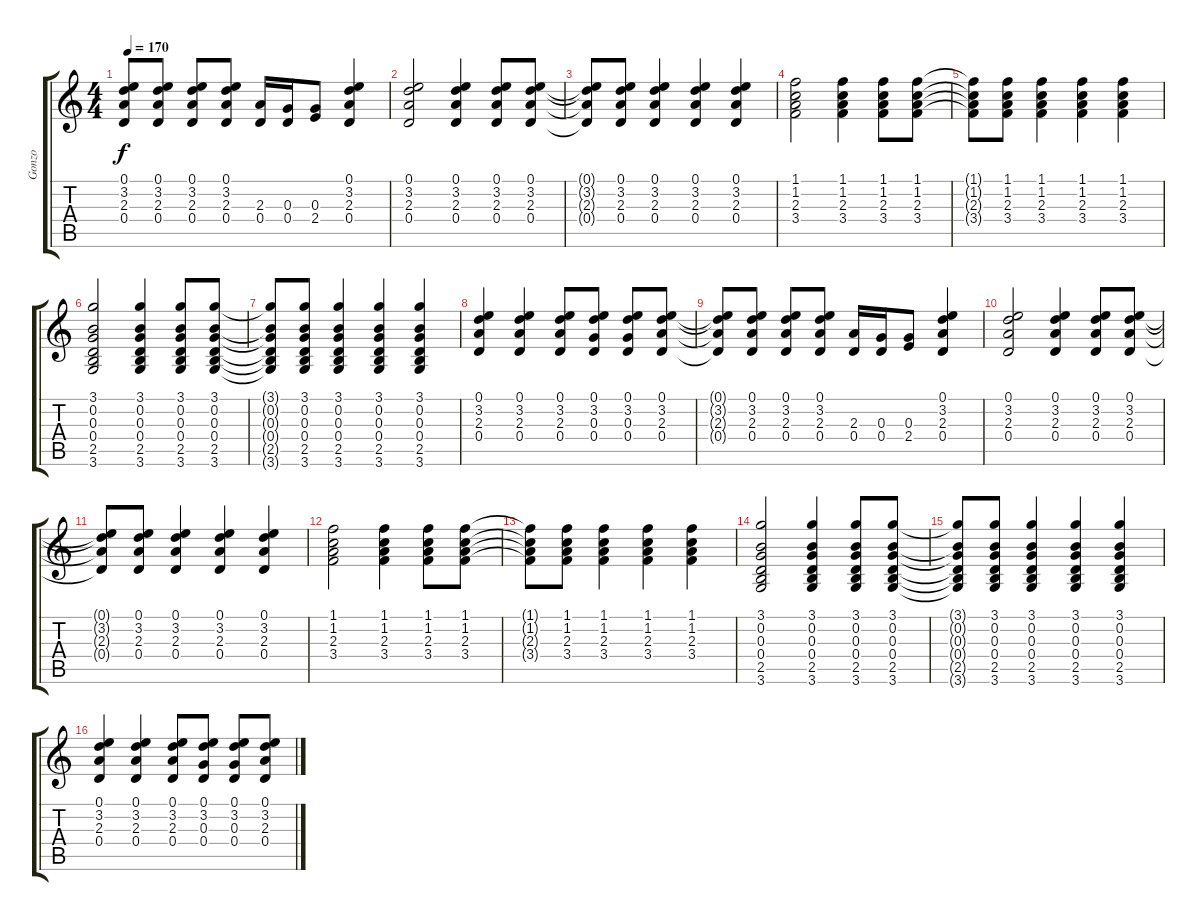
\track ("Gonzo" "Gonzo") {instrument acousticguitarsteel}
\staff {score tabs}
\tuning (E4 B3 G3 D3 A2 E2) {hide}
\ts (4 4)
\tempo 170
\clef g2
\ks c
(0.1{t} 3.2{t} 2.3{t} 0.4{t}).8{dy f} (0.1 3.2 2.3 0.4).8 (0.1 3.2 2.3 0.4).8 (0.1 3.2 2.3 0.4).8 (2.3 0.4).16 (0.3 0.4).16 (0.3 2.4).8 (0.1 3.2 2.3 0.4).4 |
(0.1 3.2 2.3 0.4).2 (0.1 3.2 2.3 0.4).4 (0.1 3.2 2.3 0.4).8 (0.1 3.2 2.3 0.4).8 |
(0.1{t} 3.2{t} 2.3{t} 0.4{t}).8 (0.1 3.2 2.3 0.4).8 (0.1 3.2 2.3 0.4).4 (0.1 3.2 2.3 0.4).4 (0.1 3.2 2.3 0.4).4 |
(1.1 1.2 2.3 3.4).2 (1.1 1.2 2.3 3.4).4 (1.1 1.2 2.3 3.4).8 (1.1 1.2 2.3 3.4).8 |
(1.1{t} 1.2{t} 2.3{t} 3.4{t}).8 (1.1 1.2 2.3 3.4).8 (1.1 1.2 2.3 3.4).4 (1.1 1.2 2.3 3.4).4 (1.1 1.2 2.3 3.4).4 |
(3.1 0.2 0.3 0.4 2.5 3.6).2 (3.1 0.2 0.3 0.4 2.5 3.6).4 (3.1 0.2 0.3 0.4 2.5 3.6).8 (3.1 0.2 0.3 0.4 2.5 3.6).8 |
(3.1{t} 0.2{t} 0.3{t} 0.4{t} 2.5{t} 3.6{t}).8 (3.1 0.2 0.3 0.4 2.5 3.6).8 (3.1 0.2 0.3 0.4 2.5 3.6).4 (3.1 0.2 0.3 0.4 2.5 3.6).4 (3.1 0.2 0.3 0.4 2.5 3.6).4 |
(0.1 3.2 2.3 0.4).4 (0.1 3.2 2.3 0.4).4 (0.1 3.2 2.3 0.4).8 (0.1 3.2 0.3 0.4).8 (0.1 3.2 0.3 0.4).8 (0.1 3.2 2.3 0.4).8 |
(0.1{t} 3.2{t} 2.3{t} 0.4{t}).8 (0.1 3.2 2.3 0.4).8 (0.1 3.2 2.3 0.4).8 (0.1 3.2 2.3 0.4).8 (2.3 0.4).16 (0.3 0.4).16 (0.3 2.4).8 (0.1 3.2 2.3 0.4).4 |
(0.1 3.2 2.3 0.4).2 (0.1 3.2 2.3 0.4).4 (0.1 3.2 2.3 0.4).8 (0.1 3.2 2.3 0.4).8 |
(0.1{t} 3.2{t} 2.3{t} 0.4{t}).8 (0.1 3.2 2.3 0.4).8 (0.1 3.2 2.3 0.4).4 (0.1 3.2 2.3 0.4).4 (0.1 3.2 2.3 0.4).4 |
(1.1 1.2 2.3 3.4).2 (1.1 1.2 2.3 3.4).4 (1.1 1.2 2.3 3.4).8 (1.1 1.2 2.3 3.4).8 |
(1.1{t} 1.2{t} 2.3{t} 3.4{t}).8 (1.1 1.2 2.3 3.4).8 (1.1 1.2 2.3 3.4).4 (1.1 1.2 2.3 3.4).4 (1.1 1.2 2.3 3.4).4 |
(3.1 0.2 0.3 0.4 2.5 3.6).2 (3.1 0.2 0.3 0.4 2.5 3.6).4 (3.1 0.2 0.3 0.4 2.5 3.6).8 (3.1 0.2 0.3 0.4 2.5 3.6).8 |
(3.1{t} 0.2{t} 0.3{t} 0.4{t} 2.5{t} 3.6{t}).8 (3.1 0.2 0.3 0.4 2.5 3.6).8 (3.1 0.2 0.3 0.4 2.5 3.6).4 (3.1 0.2 0.3 0.4 2.5 3.6).4 (3.1 0.2 0.3 0.4 2.5 3.6).4 |
(0.1 3.2 2.3 0.4).4 (0.1 3.2 2.3 0.4).4 (0.1 3.2 2.3 0.4).8 (0.1 3.2 0.3 0.4).8 (0.1 3.2 0.3 0.4).8 (0.1 3.2 2.3 0.4).8
